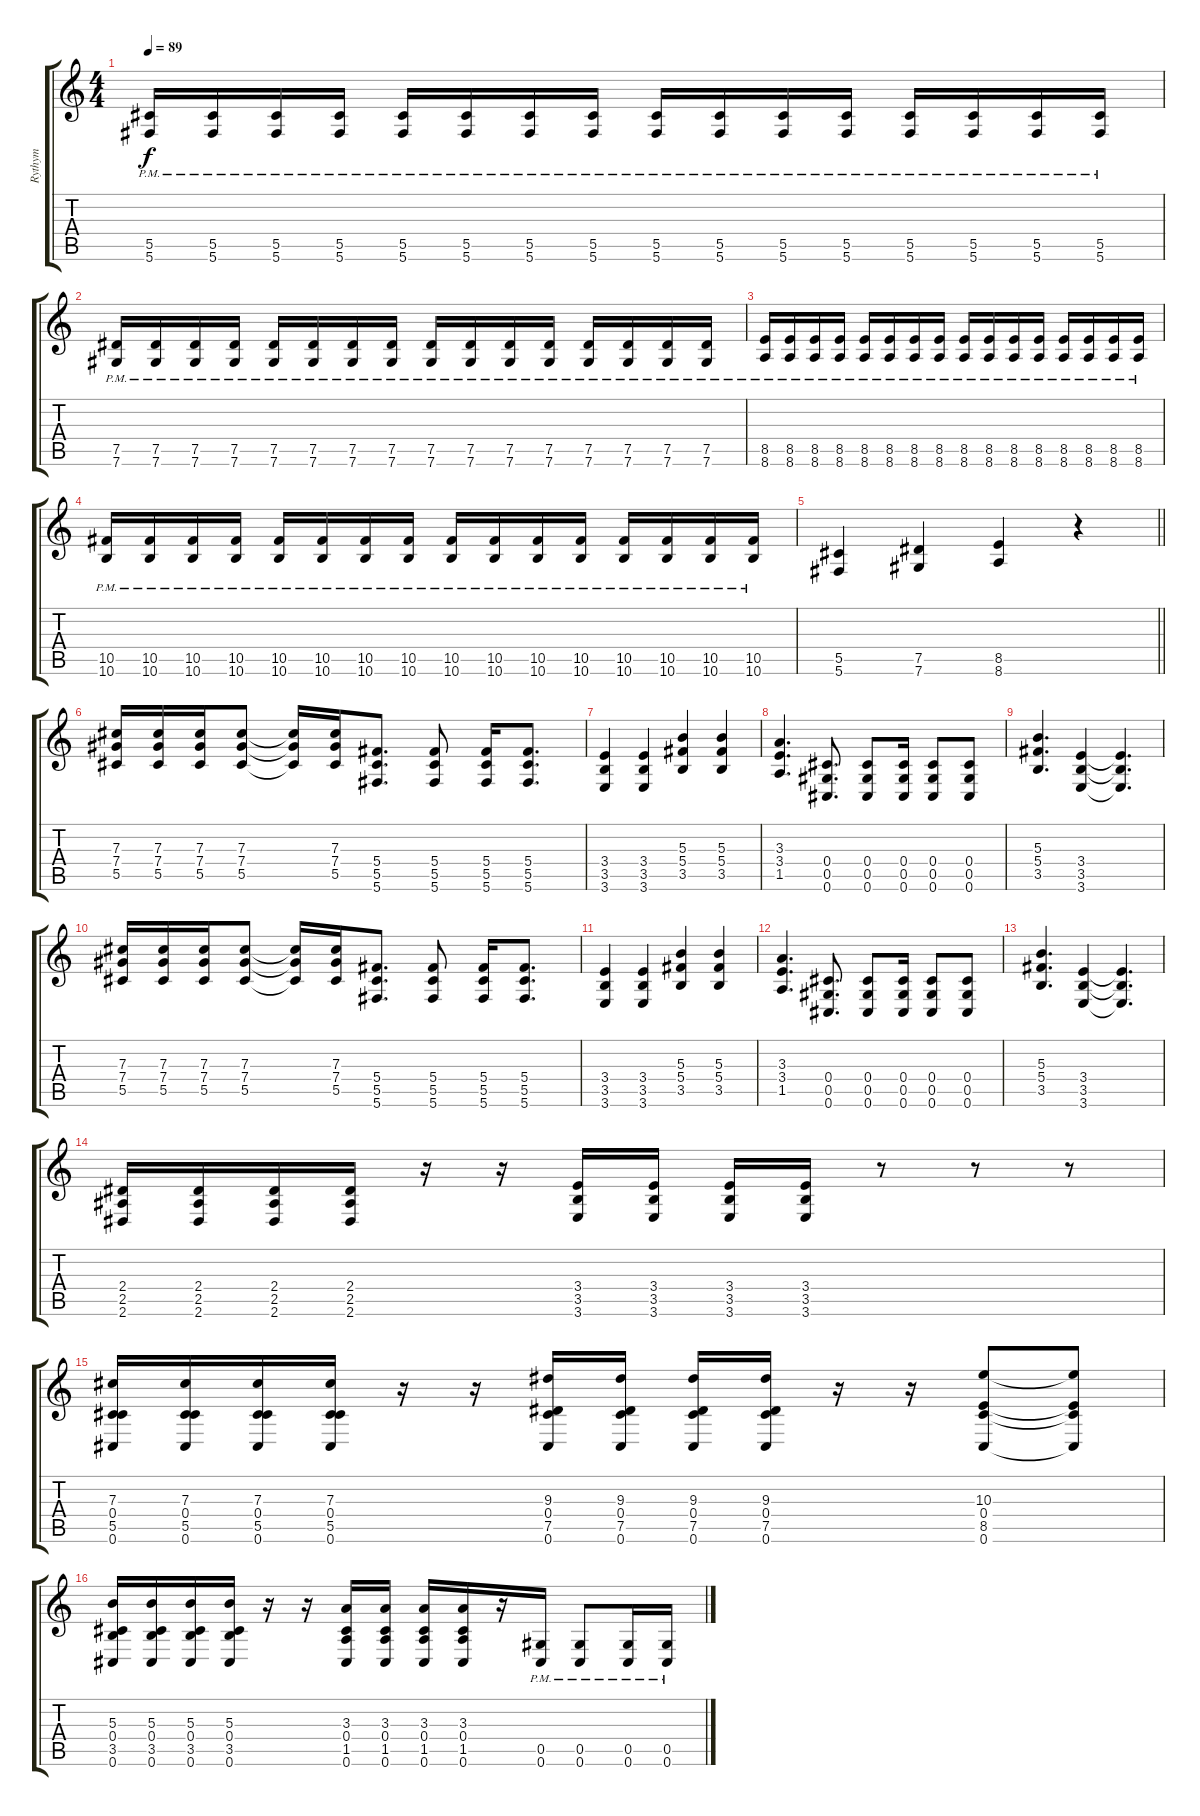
\track ("Rythym" "Rythym") {instrument distortionguitar}
\staff {score tabs}
\tuning (Eb4 Bb3 Gb3 Db3 Ab2 Db2) {hide}
\ts (4 4)
\tempo 89
\clef g2
\ks c
(5.5{pm} 5.6{pm}).16{dy f} (5.5{pm} 5.6{pm}).16 (5.5{pm} 5.6{pm}).16 (5.5{pm} 5.6{pm}).16 (5.5{pm} 5.6{pm}).16 (5.5{pm} 5.6{pm}).16 (5.5{pm} 5.6{pm}).16 (5.5{pm} 5.6{pm}).16 (5.5{pm} 5.6{pm}).16 (5.5{pm} 5.6{pm}).16 (5.5{pm} 5.6{pm}).16 (5.5{pm} 5.6{pm}).16 (5.5{pm} 5.6{pm}).16 (5.5{pm} 5.6{pm}).16 (5.5{pm} 5.6{pm}).16 (5.5{pm} 5.6{pm}).16 |
(7.5{pm} 7.6{pm}).16 (7.5{pm} 7.6{pm}).16 (7.5{pm} 7.6{pm}).16 (7.5{pm} 7.6{pm}).16 (7.5{pm} 7.6{pm}).16 (7.5{pm} 7.6{pm}).16 (7.5{pm} 7.6{pm}).16 (7.5{pm} 7.6{pm}).16 (7.5{pm} 7.6{pm}).16 (7.5{pm} 7.6{pm}).16 (7.5{pm} 7.6{pm}).16 (7.5{pm} 7.6{pm}).16 (7.5{pm} 7.6{pm}).16 (7.5{pm} 7.6{pm}).16 (7.5{pm} 7.6{pm}).16 (7.5{pm} 7.6{pm}).16 |
(8.5{pm} 8.6{pm}).16 (8.5{pm} 8.6{pm}).16 (8.5{pm} 8.6{pm}).16 (8.5{pm} 8.6{pm}).16 (8.5{pm} 8.6{pm}).16 (8.5{pm} 8.6{pm}).16 (8.5{pm} 8.6{pm}).16 (8.5{pm} 8.6{pm}).16 (8.5{pm} 8.6{pm}).16 (8.5{pm} 8.6{pm}).16 (8.5{pm} 8.6{pm}).16 (8.5{pm} 8.6{pm}).16 (8.5{pm} 8.6{pm}).16 (8.5{pm} 8.6{pm}).16 (8.5{pm} 8.6{pm}).16 (8.5{pm} 8.6{pm}).16 |
(10.5{pm} 10.6{pm}).16 (10.5{pm} 10.6{pm}).16 (10.5{pm} 10.6{pm}).16 (10.5{pm} 10.6{pm}).16 (10.5{pm} 10.6{pm}).16 (10.5{pm} 10.6{pm}).16 (10.5{pm} 10.6{pm}).16 (10.5{pm} 10.6{pm}).16 (10.5{pm} 10.6{pm}).16 (10.5{pm} 10.6{pm}).16 (10.5{pm} 10.6{pm}).16 (10.5{pm} 10.6{pm}).16 (10.5{pm} 10.6{pm}).16 (10.5{pm} 10.6{pm}).16 (10.5{pm} 10.6{pm}).16 (10.5{pm} 10.6{pm}).16 |
\barLineRight lightlight
(5.5 5.6).4 (7.5 7.6).4 (8.5 8.6).4 r.4 |
(7.3 7.4 5.5).16 (7.3 7.4 5.5).16 (7.3 7.4 5.5).16 (7.3 7.4 5.5).8 (7.3{t} 7.4{t} 5.5{t}).16 (7.3 7.4 5.5).16 (5.4 5.5 5.6).8{d} (5.4 5.5 5.6).8 (5.4 5.5 5.6).16 (5.4 5.5 5.6).8{d} |
(3.4 3.5 3.6).4 (3.4 3.5 3.6).4 (5.3 5.4 3.5).4 (5.3 5.4 3.5).4 |
(3.3 3.4 1.5).4{d} (0.4 0.5 0.6).8{d} (0.4 0.5 0.6).8 (0.4 0.5 0.6).16 (0.4 0.5 0.6).8 (0.4 0.5 0.6).8 |
(5.3 5.4 3.5).4{d} (3.4 3.5 3.6).4 (3.4{t} 3.5{t} 3.6{t}).4{d} |
(7.3 7.4 5.5).16 (7.3 7.4 5.5).16 (7.3 7.4 5.5).16 (7.3 7.4 5.5).8 (7.3{t} 7.4{t} 5.5{t}).16 (7.3 7.4 5.5).16 (5.4 5.5 5.6).8{d} (5.4 5.5 5.6).8 (5.4 5.5 5.6).16 (5.4 5.5 5.6).8{d} |
(3.4 3.5 3.6).4 (3.4 3.5 3.6).4 (5.3 5.4 3.5).4 (5.3 5.4 3.5).4 |
(3.3 3.4 1.5).4{d} (0.4 0.5 0.6).8{d} (0.4 0.5 0.6).8 (0.4 0.5 0.6).16 (0.4 0.5 0.6).8 (0.4 0.5 0.6).8 |
(5.3 5.4 3.5).4{d} (3.4 3.5 3.6).4 (3.4{t} 3.5{t} 3.6{t}).4{d} |
(2.4 2.5 2.6).16 (2.4 2.5 2.6).16 (2.4 2.5 2.6).16 (2.4 2.5 2.6).16 r.16 r.16 (3.4 3.5 3.6).16 (3.4 3.5 3.6).16 (3.4 3.5 3.6).16 (3.4 3.5 3.6).16 r.8 r.8 r.8 |
(7.3 0.4 5.5 0.6).16 (7.3 0.4 5.5 0.6).16 (7.3 0.4 5.5 0.6).16 (7.3 0.4 5.5 0.6).16 r.16 r.16 (9.3 0.4 7.5 0.6).16 (9.3 0.4 7.5 0.6).16 (9.3 0.4 7.5 0.6).16 (9.3 0.4 7.5 0.6).16 r.16 r.16 (10.3 0.4 8.5 0.6).8 (10.3{t} 0.4{t} 8.5{t} 0.6{t}).8 |
(5.3 0.4 3.5 0.6).16 (5.3 0.4 3.5 0.6).16 (5.3 0.4 3.5 0.6).16 (5.3 0.4 3.5 0.6).16 r.16 r.16 (3.3 0.4 1.5 0.6).16 (3.3 0.4 1.5 0.6).16 (3.3 0.4 1.5 0.6).16 (3.3 0.4 1.5 0.6).16 r.16 (0.5{pm} 0.6{pm}).16 (0.5{pm} 0.6{pm}).8 (0.5{pm} 0.6{pm}).16 (0.5{pm} 0.6{pm}).16
